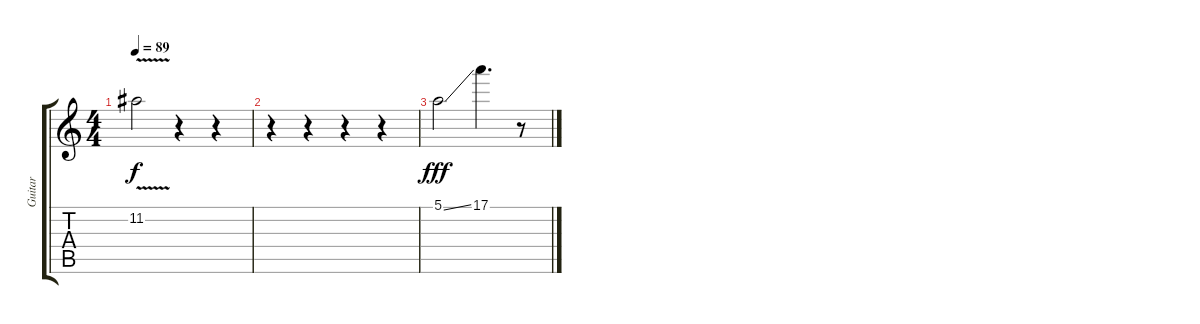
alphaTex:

\track ("Guitar" "Guitar") {instrument overdrivenguitar}
\staff {score tabs}
\tuning (E4 B3 G3 D3 A2 E2) {hide}
\ts (4 4)
\tempo 89
\clef g2
\ks c
11.2{v}.2{dy f} r.4 r.4 |
r.4 r.4 r.4 r.4 |
5.1{ss}.2{dy fff} 17.1.4{d} r.8
